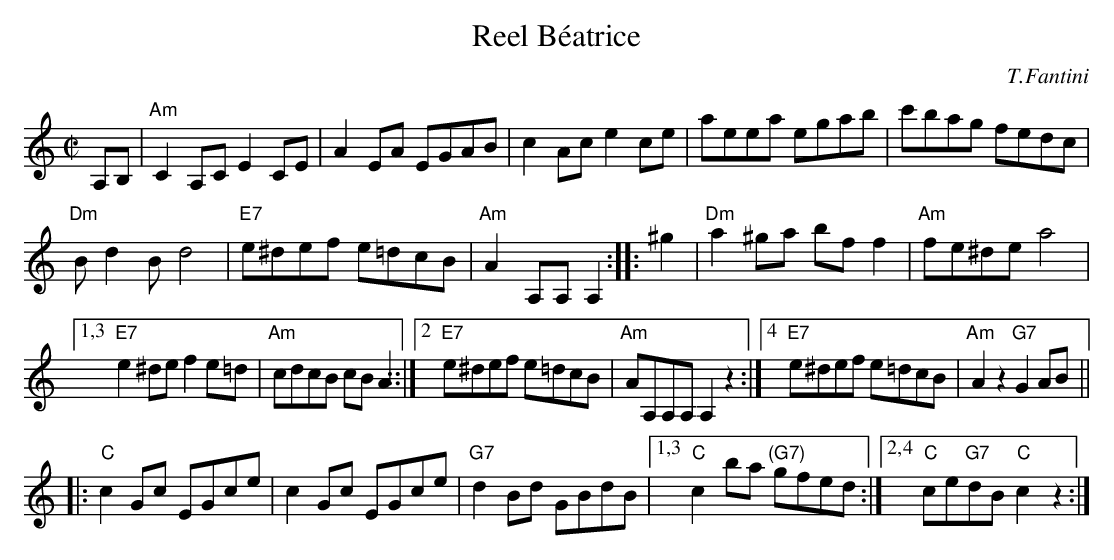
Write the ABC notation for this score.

X:1
T: Reel B\'eatrice
C: T.Fantini
M: C|
L: 1/8
K: Am
A,B, | "Am"C2A,C E2CE | A2EA EGAB | c2Ac e2ce | aeea egab | c'bag fedc |
"Dm"Bd2B d4 | "E7"e^def e=dcB | "Am"A2A,A, A,2 :: ^g2 | "Dm"a2^ga bff2 | "Am"fe^de a4 |
[1,3 "E7"e2^de f2e=d | "Am"cdcB cBA2 ::|2 "E7"e^def e=dcB | "Am"AA,A,A, A,2z2 :|4 "E7"e^def e=dcB | "Am"A2z2 "G7"G2AB ||
|: "C"c2Gc EGce | c2Gc EGce | "G7"d2Bd GBdB | [1,3 "C"c2ba "(G7)"gfed :|2,4 "C"ce"G7"dB "C"c2z2 :|
